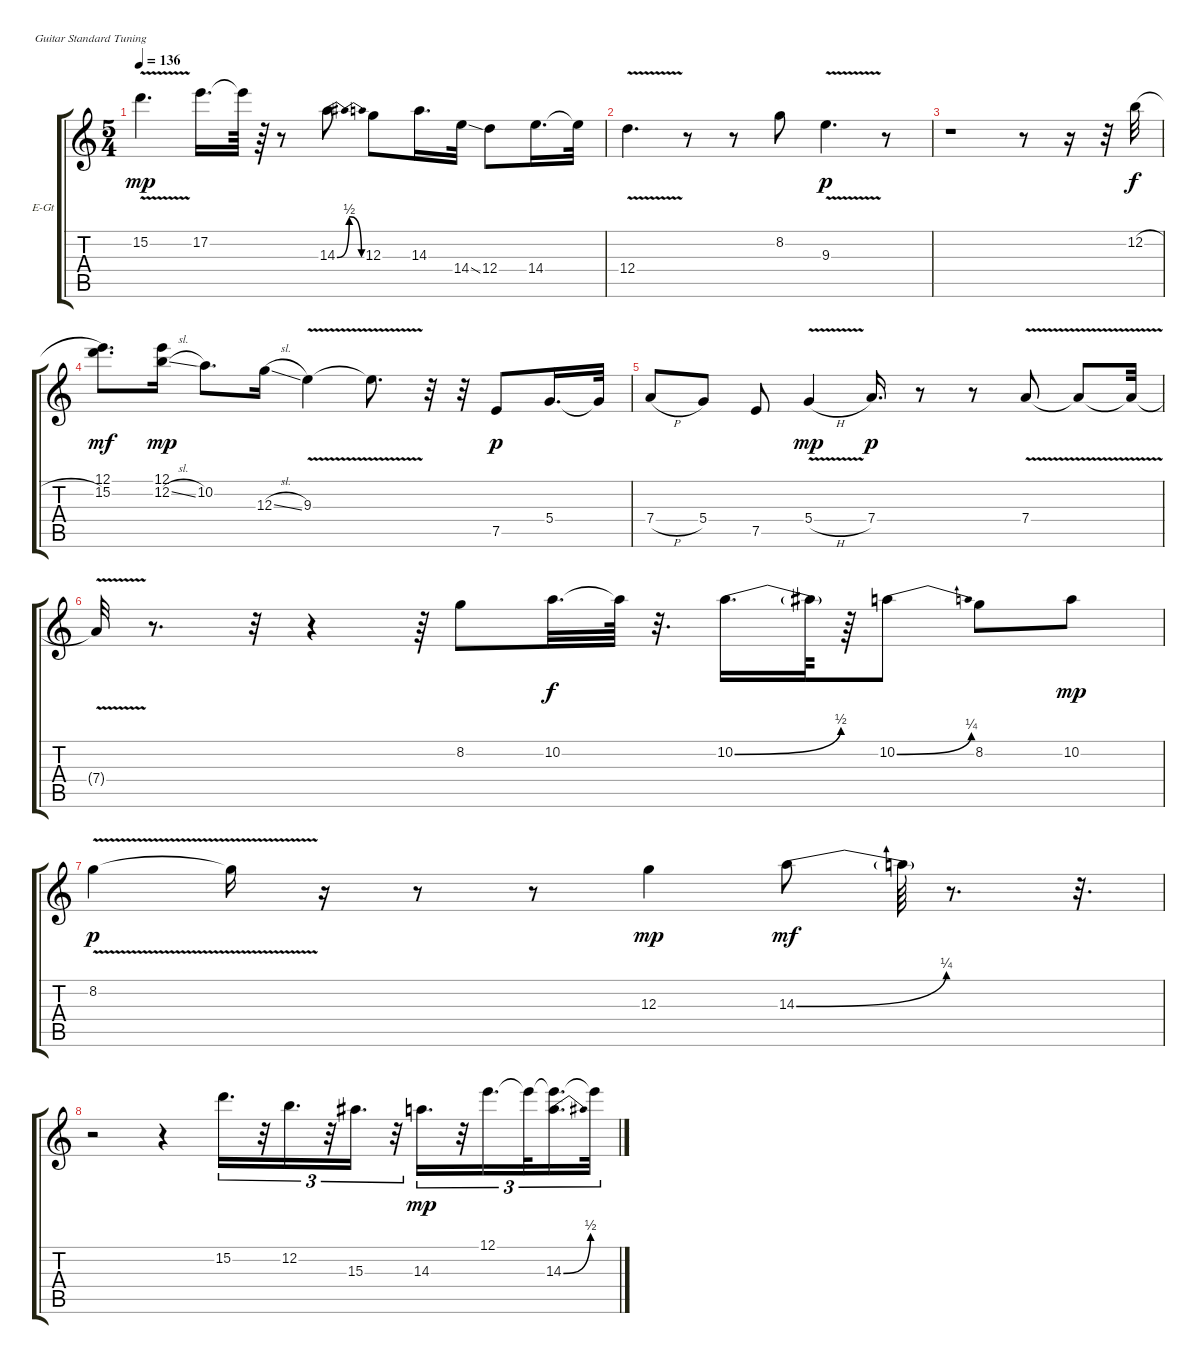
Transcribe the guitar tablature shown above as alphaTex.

\bracketExtendMode groupsimilarinstruments
\firstSystemTrackNameOrientation horizontal
\otherSystemsTrackNameOrientation horizontal
\track ("Overdrive Outro doubling" "E-Gt") {instrument overdrivenguitar}
\staff {score tabs}
\tuning (E4 B3 G3 D3 A2 E2)
\ts (5 4)
\tempo 136
\clef g2
\scale
0.58833
\ks c
15.2{v}.4{d dy mp} 17.2.16{d} 17.2{t}.64 r.64 r.8 14.3{be (bendrelease 0 0 18.599999999999998 2 27 2 41.4 0)}.8 12.3.8 14.3.16{d} 14.4{ss}.32 12.4.8 14.4.16{d} 14.4{t}.32 |
\scale
0.410957 12.4{v}.4{d} r.8 r.8 8.2.8 9.3{v}.4{d dy p} r.8 |
\scale
0.202664 r.1 r.8 r.16 r.32 12.2{h}.32{dy f} |
\scale
0.403087 (12.1 15.2).8{d dy mf} (12.1 12.2{sl}).16{dy mp} 10.2.8{d} 12.3{sl}.16 9.3{v}.4 9.3{v t}.8{d} r.32 r.32 7.5.8{dy p} 5.4.16{d} 5.4{t}.32 |
\scale
0.394119 7.4{h}.8 5.4.8 7.5.8 5.4{v h}.4{dy mp} 7.4.16{d dy p} r.8 r.8 7.4{v}.8 7.4{v t}.8 7.4{v t}.32 |
\scale
0.33187 7.4{v t}.32 r.8{d} r.32 r.4 r.64 8.2.8 10.2.32{d dy f} 10.2{t}.64 r.32{d} 10.2{be (bend 0 0 13.2 2)}.16{d} 10.2{t}.64 r.64 10.2{be (bend 0 0 60 1)}.8 8.2.8 10.2.8{dy mp} |
\scale
0.286798 8.2{v}.4{dy p} 8.2{v t}.16 r.16 r.8 r.8 12.3.4{dy mp} 14.3{be (bend 0 0 38.4 1)}.8{dy mf} 14.3{t}.64 r.8{d} r.32{d} |
\scale
0.381675 r.2 r.4 15.2.16{d tu (3 2)} r.32{tu (3 2)} 12.2.16{d tu (3 2)} r.32{tu (3 2)} 15.3.16{d tu (3 2)} r.32{tu (3 2)} 14.3.16{d tu (3 2) dy mp} r.32{tu (3 2)} 12.1.16{d tu (3 2)} 12.1{t}.32{tu (3 2)} (14.3{be (bend 0 0 28.2 2)} 12.1{t}).16{d tu (3 2)} 12.1{t}.32{tu (3 2)}
